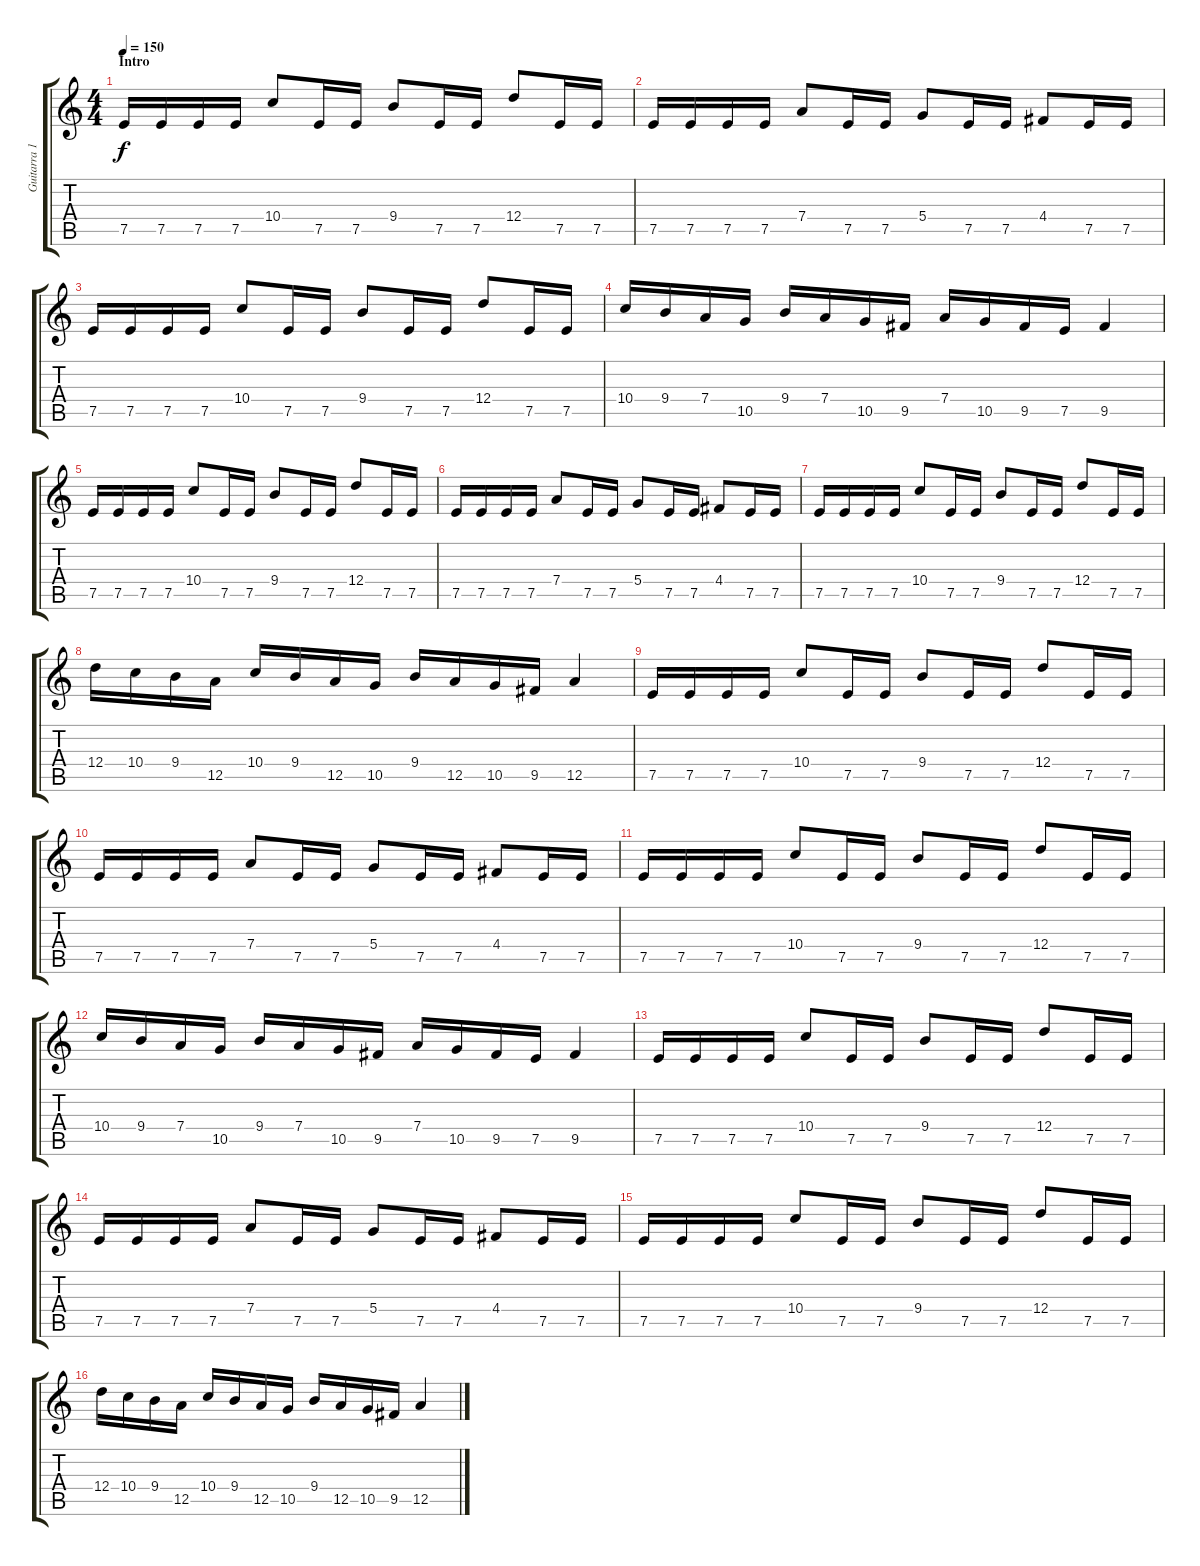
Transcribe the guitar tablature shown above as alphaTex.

\track ("Guitarra 1" "Guitarra 1") {instrument distortionguitar}
\staff {score tabs}
\tuning (E4 B3 G3 D3 A2 E2) {hide}
\ts (4 4)
\section ("" "Intro")
\tempo 150
\clef g2
\ks c
7.5.16{dy f instrument distortionguitar} 7.5.16 7.5.16 7.5.16 10.4.8 7.5.16 7.5.16 9.4.8 7.5.16 7.5.16 12.4.8 7.5.16 7.5.16 |
7.5.16 7.5.16 7.5.16 7.5.16 7.4.8 7.5.16 7.5.16 5.4.8 7.5.16 7.5.16 4.4.8 7.5.16 7.5.16 |
7.5.16 7.5.16 7.5.16 7.5.16 10.4.8 7.5.16 7.5.16 9.4.8 7.5.16 7.5.16 12.4.8 7.5.16 7.5.16 |
10.4.16 9.4.16 7.4.16 10.5.16 9.4.16 7.4.16 10.5.16 9.5.16 7.4.16 10.5.16 9.5.16 7.5.16 9.5.4 |
7.5.16 7.5.16 7.5.16 7.5.16 10.4.8 7.5.16 7.5.16 9.4.8 7.5.16 7.5.16 12.4.8 7.5.16 7.5.16 |
7.5.16 7.5.16 7.5.16 7.5.16 7.4.8 7.5.16 7.5.16 5.4.8 7.5.16 7.5.16 4.4.8 7.5.16 7.5.16 |
7.5.16 7.5.16 7.5.16 7.5.16 10.4.8 7.5.16 7.5.16 9.4.8 7.5.16 7.5.16 12.4.8 7.5.16 7.5.16 |
12.4.16 10.4.16 9.4.16 12.5.16 10.4.16 9.4.16 12.5.16 10.5.16 9.4.16 12.5.16 10.5.16 9.5.16 12.5.4 |
7.5.16 7.5.16 7.5.16 7.5.16 10.4.8 7.5.16 7.5.16 9.4.8 7.5.16 7.5.16 12.4.8 7.5.16 7.5.16 |
7.5.16 7.5.16 7.5.16 7.5.16 7.4.8 7.5.16 7.5.16 5.4.8 7.5.16 7.5.16 4.4.8 7.5.16 7.5.16 |
7.5.16 7.5.16 7.5.16 7.5.16 10.4.8 7.5.16 7.5.16 9.4.8 7.5.16 7.5.16 12.4.8 7.5.16 7.5.16 |
10.4.16 9.4.16 7.4.16 10.5.16 9.4.16 7.4.16 10.5.16 9.5.16 7.4.16 10.5.16 9.5.16 7.5.16 9.5.4 |
7.5.16 7.5.16 7.5.16 7.5.16 10.4.8 7.5.16 7.5.16 9.4.8 7.5.16 7.5.16 12.4.8 7.5.16 7.5.16 |
7.5.16 7.5.16 7.5.16 7.5.16 7.4.8 7.5.16 7.5.16 5.4.8 7.5.16 7.5.16 4.4.8 7.5.16 7.5.16 |
7.5.16 7.5.16 7.5.16 7.5.16 10.4.8 7.5.16 7.5.16 9.4.8 7.5.16 7.5.16 12.4.8 7.5.16 7.5.16 |
12.4.16 10.4.16 9.4.16 12.5.16 10.4.16 9.4.16 12.5.16 10.5.16 9.4.16 12.5.16 10.5.16 9.5.16 12.5.4
